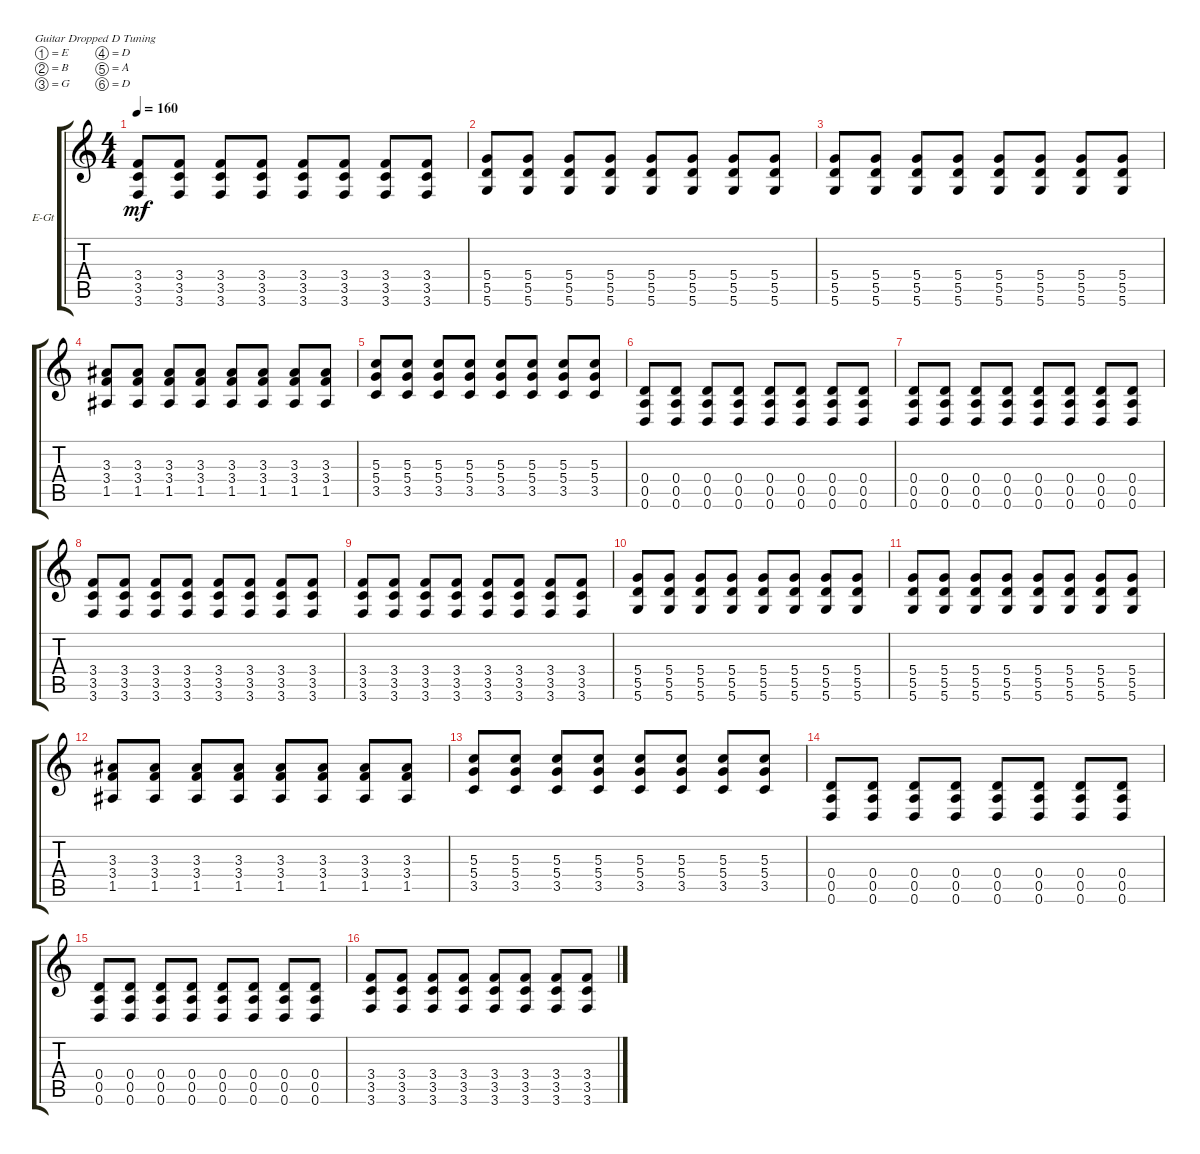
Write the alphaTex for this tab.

\bracketExtendMode groupsimilarinstruments
\firstSystemTrackNameOrientation horizontal
\otherSystemsTrackNameOrientation horizontal
\track ("TabIt MIDI - Track 2" "E-Gt") {instrument electricguitarclean}
\staff {score tabs}
\tuning (E4 B3 G3 D3 A2 D2)
\ts (4 4)
\tempo 160
\clef g2
\ks c
(3.6 3.5 3.4).8{dy mf} (3.6 3.5 3.4).8 (3.6 3.5 3.4).8 (3.6 3.5 3.4).8 (3.6 3.5 3.4).8 (3.6 3.5 3.4).8 (3.6 3.5 3.4).8 (3.6 3.5 3.4).8 |
(5.6 5.5 5.4).8 (5.6 5.5 5.4).8 (5.6 5.5 5.4).8 (5.6 5.5 5.4).8 (5.6 5.5 5.4).8 (5.6 5.5 5.4).8 (5.6 5.5 5.4).8 (5.6 5.5 5.4).8 |
(5.6 5.5 5.4).8 (5.6 5.5 5.4).8 (5.6 5.5 5.4).8 (5.6 5.5 5.4).8 (5.6 5.5 5.4).8 (5.6 5.5 5.4).8 (5.6 5.5 5.4).8 (5.6 5.5 5.4).8 |
(1.5 3.4 3.3).8 (1.5 3.4 3.3).8 (1.5 3.4 3.3).8 (1.5 3.4 3.3).8 (1.5 3.4 3.3).8 (1.5 3.4 3.3).8 (1.5 3.4 3.3).8 (1.5 3.4 3.3).8 |
(3.5 5.3 5.4).8 (3.5 5.3 5.4).8 (3.5 5.3 5.4).8 (3.5 5.3 5.4).8 (3.5 5.3 5.4).8 (3.5 5.3 5.4).8 (3.5 5.3 5.4).8 (3.5 5.3 5.4).8 |
(0.5 0.6 0.4).8 (0.5 0.6 0.4).8 (0.5 0.6 0.4).8 (0.5 0.6 0.4).8 (0.5 0.6 0.4).8 (0.5 0.6 0.4).8 (0.5 0.6 0.4).8 (0.5 0.6 0.4).8 |
(0.5 0.6 0.4).8 (0.5 0.6 0.4).8 (0.5 0.6 0.4).8 (0.5 0.6 0.4).8 (0.5 0.6 0.4).8 (0.5 0.6 0.4).8 (0.5 0.6 0.4).8 (0.5 0.6 0.4).8 |
(3.6 3.5 3.4).8 (3.6 3.5 3.4).8 (3.6 3.5 3.4).8 (3.6 3.5 3.4).8 (3.6 3.5 3.4).8 (3.6 3.5 3.4).8 (3.6 3.5 3.4).8 (3.6 3.5 3.4).8 |
(3.6 3.5 3.4).8 (3.6 3.5 3.4).8 (3.6 3.5 3.4).8 (3.6 3.5 3.4).8 (3.6 3.5 3.4).8 (3.6 3.5 3.4).8 (3.6 3.5 3.4).8 (3.6 3.5 3.4).8 |
(5.6 5.5 5.4).8 (5.6 5.5 5.4).8 (5.6 5.5 5.4).8 (5.6 5.5 5.4).8 (5.6 5.5 5.4).8 (5.6 5.5 5.4).8 (5.6 5.5 5.4).8 (5.6 5.5 5.4).8 |
(5.6 5.5 5.4).8 (5.6 5.5 5.4).8 (5.6 5.5 5.4).8 (5.6 5.5 5.4).8 (5.6 5.5 5.4).8 (5.6 5.5 5.4).8 (5.6 5.5 5.4).8 (5.6 5.5 5.4).8 |
(1.5 3.4 3.3).8 (1.5 3.4 3.3).8 (1.5 3.4 3.3).8 (1.5 3.4 3.3).8 (1.5 3.4 3.3).8 (1.5 3.4 3.3).8 (1.5 3.4 3.3).8 (1.5 3.4 3.3).8 |
(3.5 5.3 5.4).8 (3.5 5.3 5.4).8 (3.5 5.3 5.4).8 (3.5 5.3 5.4).8 (3.5 5.3 5.4).8 (3.5 5.3 5.4).8 (3.5 5.3 5.4).8 (3.5 5.3 5.4).8 |
(0.5 0.6 0.4).8 (0.5 0.6 0.4).8 (0.5 0.6 0.4).8 (0.5 0.6 0.4).8 (0.5 0.6 0.4).8 (0.5 0.6 0.4).8 (0.5 0.6 0.4).8 (0.5 0.6 0.4).8 |
(0.5 0.6 0.4).8 (0.5 0.6 0.4).8 (0.5 0.6 0.4).8 (0.5 0.6 0.4).8 (0.5 0.6 0.4).8 (0.5 0.6 0.4).8 (0.5 0.6 0.4).8 (0.5 0.6 0.4).8 |
(3.6 3.5 3.4).8 (3.6 3.5 3.4).8 (3.6 3.5 3.4).8 (3.6 3.5 3.4).8 (3.6 3.5 3.4).8 (3.6 3.5 3.4).8 (3.6 3.5 3.4).8 (3.6 3.5 3.4).8
